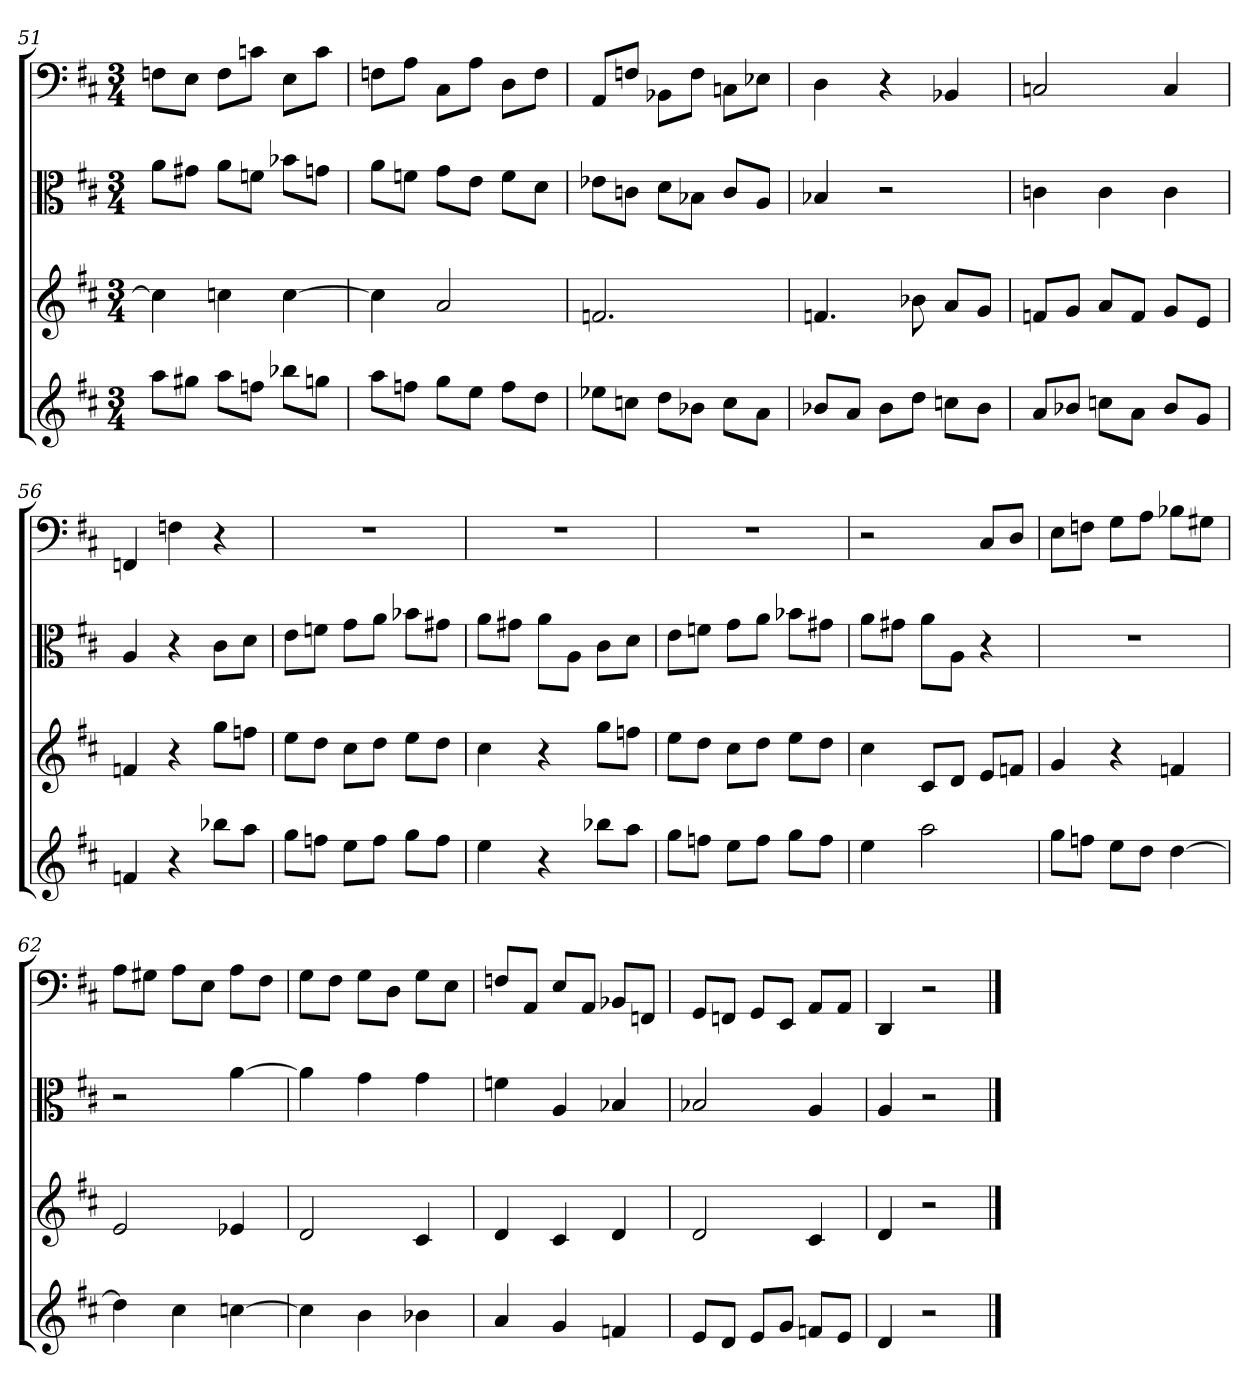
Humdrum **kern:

**kern	**kern	**kern	**kern
*part4	*part3	*part2	*part1
*staff4	*staff3	*staff2	*staff1
*	*	*clefC3	*clefF4
*k[f#c#]	*k[f#c#]	*k[f#c#]	*k[f#c#]
*D:	*D:	*D:	*D:
*M3/4	*M3/4	*M3/4	*M3/4
=51	=51	=51	=51
8aaL	4cc]	8a\L	8Fn\L
8gg#XJ	.	8g#X\J	8E\J
8aaL	4ccn	8a\L	8F\L
8ffnJ	.	8fn\J	8cn\J
8bb-XL	[4cc	8b-X\L	8E\L
8ggnJ	.	8gn\J	8c\J
=52	=52	=52	=52
8aaL	4cc]	8a\L	8Fn\L
8ffnJ	.	8fn\J	8A\J
8ggL	2a	8g\L	8C#\L
8eeJ	.	8e\J	8A\J
8ffL	.	8f\L	8D\L
8ddJ	.	8d\J	8F\J
=53	=53	=53	=53
8ee-XL	2.fn	8e-X\L	8AA/L
8ccnJ	.	8cn\J	8Fn/J
8ddL	.	8d\L	8BB-X\L
8b-XJ	.	8B-X\J	8F\J
8ccL	.	8c/L	8Cn\L
8aJ	.	8A/J	8E-X\J
=54	=54	=54	=54
8b-XL	4.fn	4B-X	4D
8aJ	.	.	.
8b-L	.	2r	4r
8ddJ	8b-X	.	.
8ccnL	8aL	.	4BB-X
8b-J	8gJ	.	.
=55	=55	=55	=55
8aL	8fnL	4cn	2Cn
8b-XJ	8gJ	.	.
8ccnL	8aL	4c	.
8aJ	8fJ	.	.
8b-L	8gL	4c	4C
8gJ	8eJ	.	.
=56	=56	=56	=56
4fn	4fn	4A	4FFn
4r	4r	4r	4Fn
8bb-XL	8ggL	8c#\L	4r
8aaJ	8ffnJ	8d\J	.
=57	=57	=57	=57
8ggL	8eeL	8e\L	2.r
8ffnJ	8ddJ	8fn\J	.
8eeL	8cc#L	8g\L	.
8ffJ	8ddJ	8a\J	.
8ggL	8eeL	8b-X\L	.
8ffJ	8ddJ	8g#X\J	.
=58	=58	=58	=58
4ee	4cc#	8a\L	2.r
.	.	8g#X\J	.
4r	4r	8a\L	.
.	.	8A\J	.
8bb-XL	8ggL	8c#\L	.
8aaJ	8ffnJ	8d\J	.
=59	=59	=59	=59
8ggL	8eeL	8e\L	2.r
8ffnJ	8ddJ	8fn\J	.
8eeL	8cc#L	8g\L	.
8ffJ	8ddJ	8a\J	.
8ggL	8eeL	8b-X\L	.
8ffJ	8ddJ	8g#X\J	.
=60	=60	=60	=60
4ee	4cc#	8a\L	2r
.	.	8g#X\J	.
2aa	8c#L	8a\L	.
.	8dJ	8A\J	.
.	8eL	4r	8C#/L
.	8fnJ	.	8D/J
=61	=61	=61	=61
8ggL	4g	2.r	8E\L
8ffnJ	.	.	8Fn\J
8eeL	4r	.	8G\L
8ddJ	.	.	8A\J
[4dd	4fn	.	8B-X\L
.	.	.	8G#X\J
=62	=62	=62	=62
4dd]	2e	2r	8A\L
.	.	.	8G#X\J
4cc#	.	.	8A\L
.	.	.	8E\J
[4ccn	4e-X	[4a	8A\L
.	.	.	8F#\J
=63	=63	=63	=63
4cc]	2d	4a]	8G\L
.	.	.	8F#\J
4b	.	4g	8G\L
.	.	.	8D\J
4b-X	4c#	4g	8G\L
.	.	.	8E\J
=64	=64	=64	=64
4a	4d	4fn	8Fn/L
.	.	.	8AA/J
4g	4c#	4A	8E/L
.	.	.	8AA/J
4fn	4d	4B-X	8BB-X/L
.	.	.	8FFn/J
=65	=65	=65	=65
8eL	2d	2B-X	8GG/L
8dJ	.	.	8FFn/J
8eL	.	.	8GG/L
8gJ	.	.	8EE/J
8fnL	4c#	4A	8AA/L
8eJ	.	.	8AA/J
=66	=66	=66	=66
4d	4d	4A	4DD
2r	2r	2r	2r
==	==	==	==
*-	*-	*-	*-
